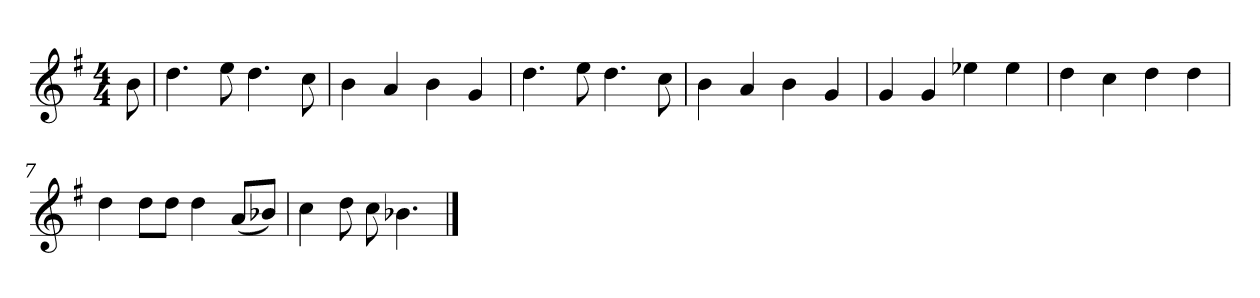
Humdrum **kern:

**kern
*part1
*staff1
*k[f#]
*M4/4
*MM120
=
8b
=1
4.dd
8ee
4.dd
8cc
=2
4b
4a
4b
4g
=3
4.dd
8ee
4.dd
8cc
=4
4b
4a
4b
4g
=5
4g
4g
4ee-X
4ee-
=6
4dd
4cc
4dd
4dd
=7
4dd
8ddL
8ddJ
4dd
(8aL
8b-XJ)
=8
4cc
8dd
8cc
4.b-X
==
*-
